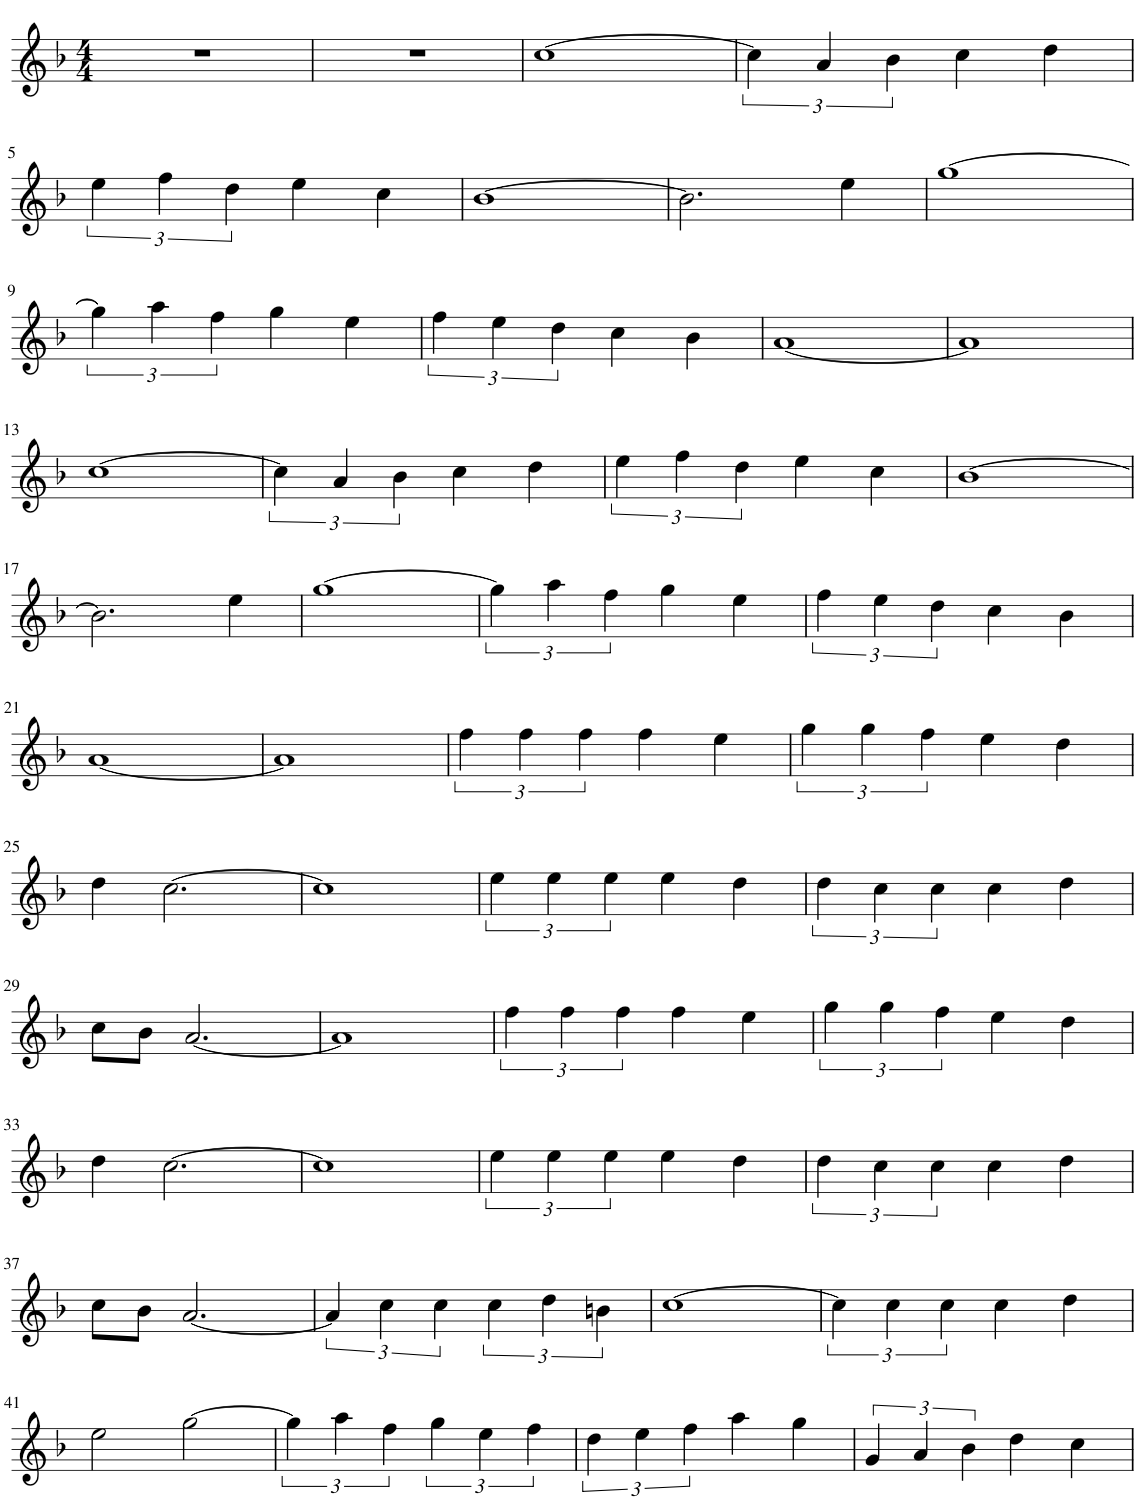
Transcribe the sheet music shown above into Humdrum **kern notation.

**kern
*part1
*staff1
*I"Flute, Flute
*clefG2
*k[b-]
*M4/4
=1
1r
=2
1r
=3
[1cc
=4
6cc\]
6a/
6b-\
4cc\
4dd\
!!LO:LB:g=z
=5
6ee\
6ff\
6dd\
4ee\
4cc\
=6
[1b-
=7
2.b-\]
4ee\
=8
[1gg
!!LO:LB:g=z
=9
6gg\]
6aa\
6ff\
4gg\
4ee\
=10
6ff\
6ee\
6dd\
4cc\
4b-\
=11
[1a
=12
1a]
!!LO:LB:g=z
=13
[1cc
=14
6cc\]
6a/
6b-\
4cc\
4dd\
=15
6ee\
6ff\
6dd\
4ee\
4cc\
=16
[1b-
!!LO:LB:g=z
=17
2.b-\]
4ee\
=18
[1gg
=19
6gg\]
6aa\
6ff\
4gg\
4ee\
=20
6ff\
6ee\
6dd\
4cc\
4b-\
!!LO:LB:g=z
=21
[1a
=22
1a]
=23
6ff\
6ff\
6ff\
4ff\
4ee\
=24
6gg\
6gg\
6ff\
4ee\
4dd\
!!LO:LB:g=z
=25
4dd\
[2.cc\
=26
1cc]
=27
6ee\
6ee\
6ee\
4ee\
4dd\
=28
6dd\
6cc\
6cc\
4cc\
4dd\
!!LO:LB:g=z
=29
8cc\L
8b-\J
[2.a/
=30
1a]
=31
6ff\
6ff\
6ff\
4ff\
4ee\
=32
6gg\
6gg\
6ff\
4ee\
4dd\
!!LO:LB:g=z
=33
4dd\
[2.cc\
=34
1cc]
=35
6ee\
6ee\
6ee\
4ee\
4dd\
=36
6dd\
6cc\
6cc\
4cc\
4dd\
!!LO:LB:g=z
=37
8cc\L
8b-\J
[2.a/
=38
6a/]
6cc\
6cc\
6cc\
6dd\
6bn\
=39
[1cc
=40
6cc\]
6cc\
6cc\
4cc\
4dd\
!!LO:LB:g=z
=41
2ee\
[2gg\
=42
6gg\]
6aa\
6ff\
6gg\
6ee\
6ff\
=43
6dd\
6ee\
6ff\
4aa\
4gg\
=44
6g/
6a/
6b-\
4dd\
4cc\
=
*-
